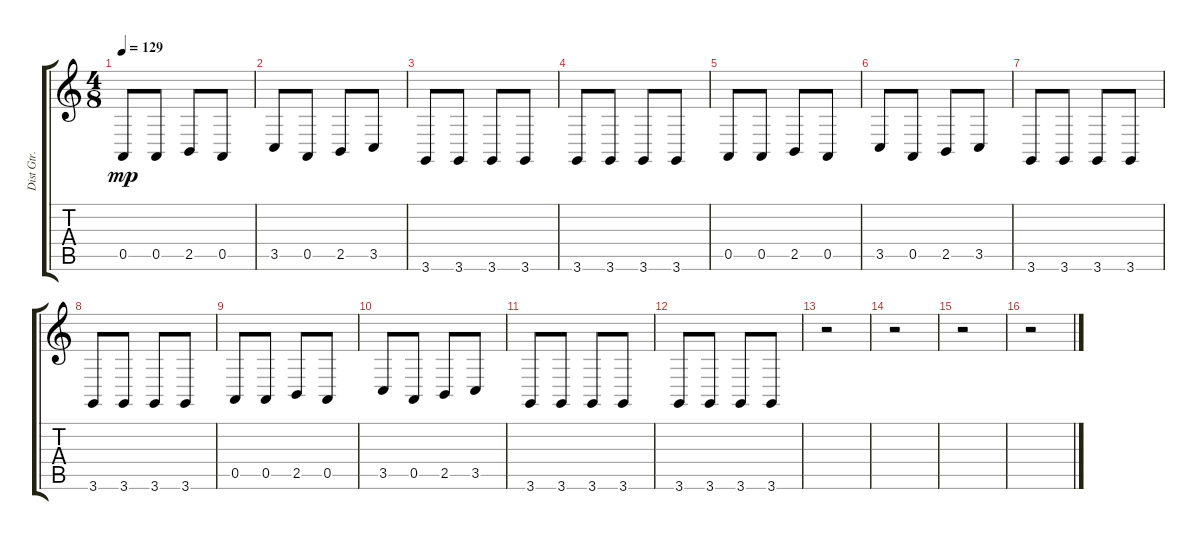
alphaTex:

\track ("Dist Gtr." "Dist Gtr.") {instrument lead5charang}
\staff {score tabs}
\tuning (E4 B3 G3 D3 A2 E2) {hide}
\ts (4 8)
\tempo 129
\clef g2
\ks c
0.5.8{dy mp} 0.5.8 2.5.8 0.5.8 |
3.5.8 0.5.8 2.5.8 3.5.8 |
3.6.8 3.6.8 3.6.8 3.6.8 |
3.6.8 3.6.8 3.6.8 3.6.8 |
0.5.8 0.5.8 2.5.8 0.5.8 |
3.5.8 0.5.8 2.5.8 3.5.8 |
3.6.8 3.6.8 3.6.8 3.6.8 |
3.6.8 3.6.8 3.6.8 3.6.8 |
0.5.8 0.5.8 2.5.8 0.5.8 |
3.5.8 0.5.8 2.5.8 3.5.8 |
3.6.8 3.6.8 3.6.8 3.6.8 |
3.6.8 3.6.8 3.6.8 3.6.8 |
r.2 |
r.2 |
r.2 |
r.2
